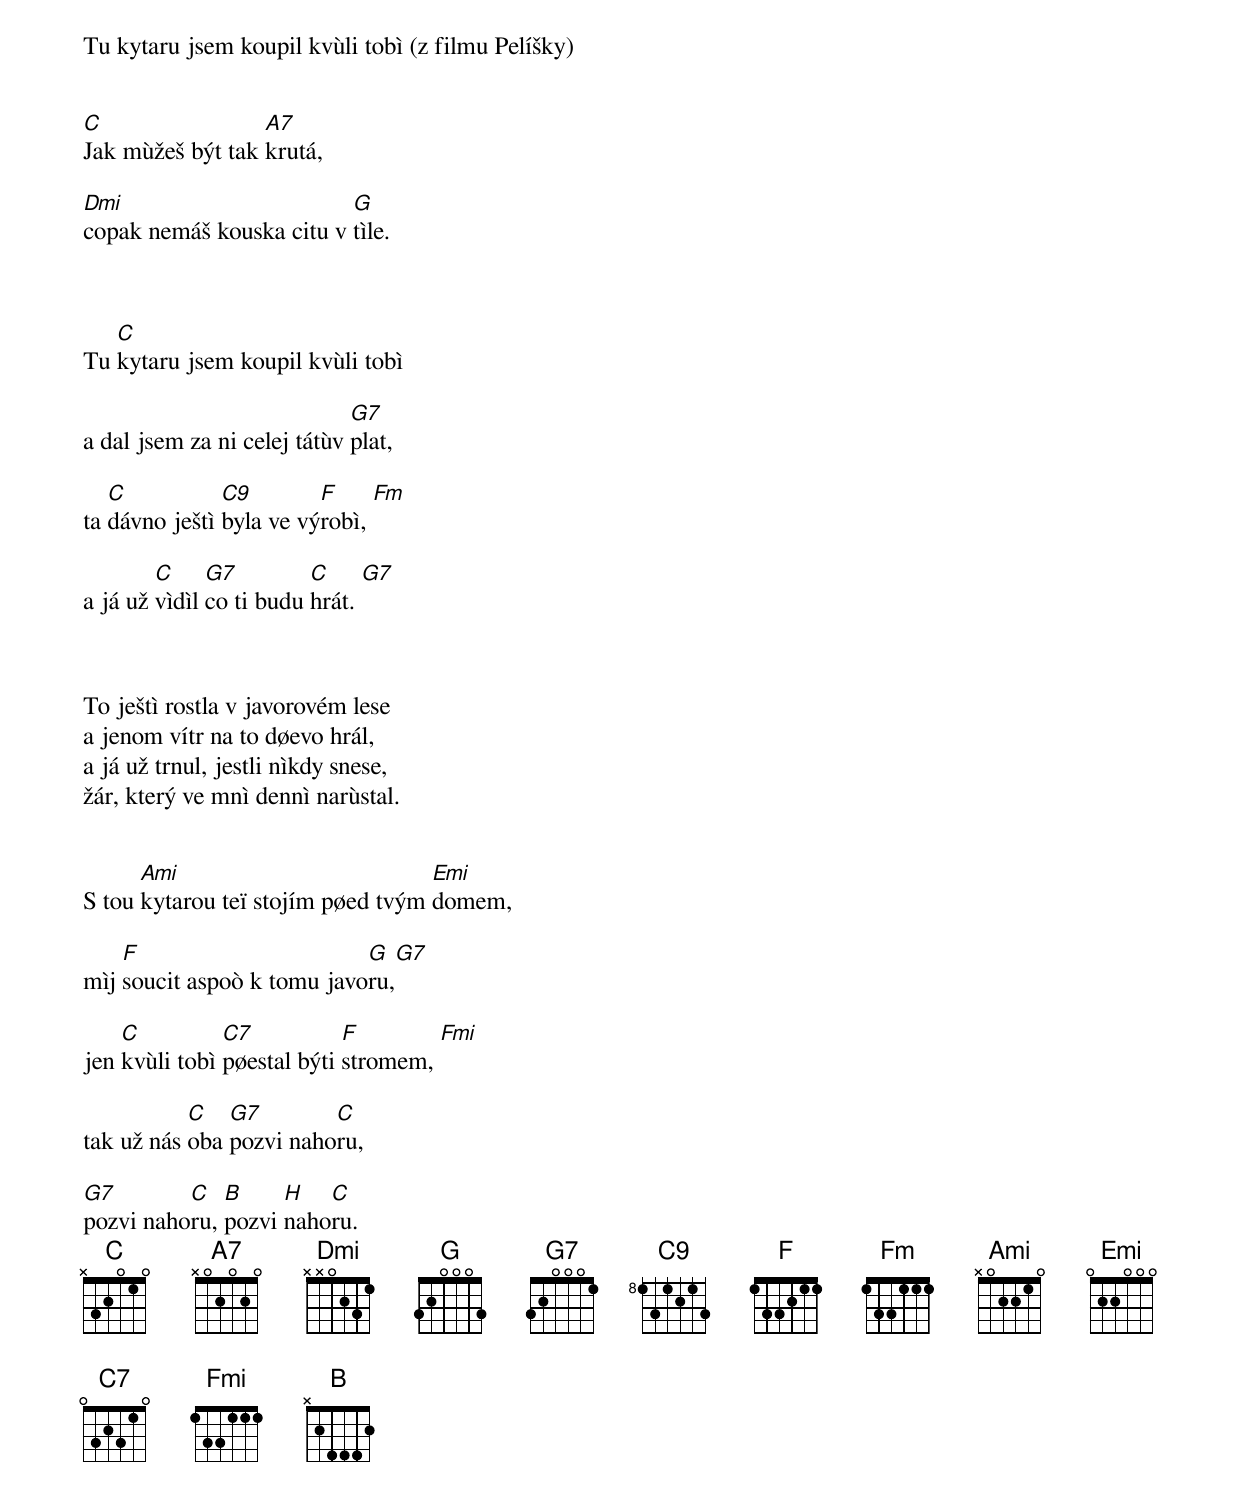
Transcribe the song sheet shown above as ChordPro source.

Tu kytaru jsem koupil kvùli tobì (z filmu Pelíšky)


[C]Jak mùžeš být tak [A7]krutá,

[Dmi]copak nemáš kouska citu v [G]tìle.



Tu [C]kytaru jsem koupil kvùli tobì

a dal jsem za ni celej tátùv [G7]plat,

ta [C]dávno ještì [C9]byla ve vý[F]robì, [Fm]

a já už [C]vìdìl [G7]co ti budu [C]hrát. [G7]



To ještì rostla v javorovém lese
a jenom vítr na to døevo hrál,
a já už trnul, jestli nìkdy snese,
žár, který ve mnì dennì narùstal.


S tou [Ami]kytarou teï stojím pøed tvým [Emi]domem,

mìj [F]soucit aspoò k tomu javo[G]ru,[G7]

jen [C]kvùli tobì [C7]pøestal býti [F]stromem, [Fmi]

tak už nás [C]oba [G7]pozvi naho[C]ru,

[G7]pozvi naho[C]ru, [B]pozvi [H]naho[C]ru.
